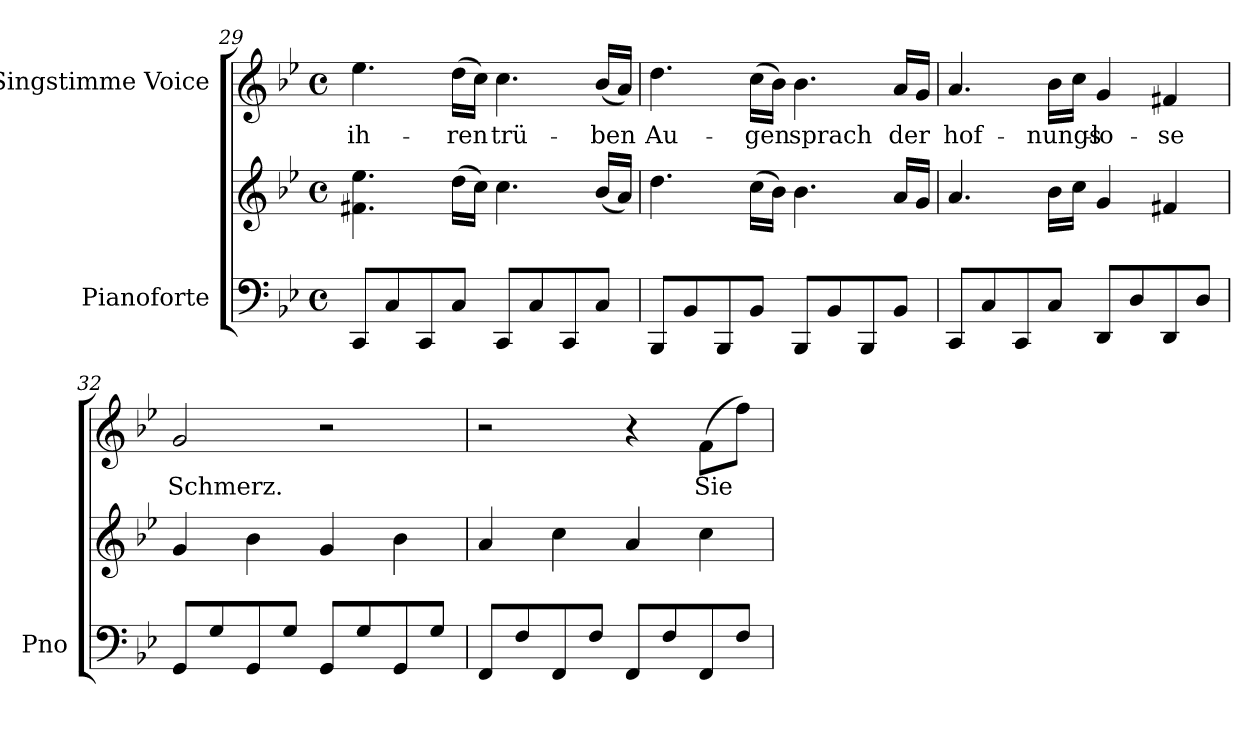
**kern	**kern	**kern	**text
*part2	*part2	*part1	*part1
*staff3	*staff2	*staff1	*staff1
*I"Pianoforte	*	*I"Singstimme Voice	*
*I'Pno	*	*	*
*clefF4	*clefG2	*clefG2	*
*k[b-e-]	*k[b-e-]	*k[b-e-]	*
*M4/4	*M4/4	*M4/4	*
*met(c)	*met(c)	*met(c)	*
=29	=29	=29	=29
8CC/L	4.f#X\ 4.ee-\	4.ee-\	ih-
8C/	.	.	.
8CC/	.	.	.
8C/J	(16dd\LL	(16dd\LL	-ren
.	16cc\JJ)	16cc\JJ)	.
8CC/L	4.cc\	4.cc\	trü-
8C/	.	.	.
8CC/	.	.	.
8C/J	(16b-/LL	(16b-/LL	-ben
.	16a/JJ)	16a/JJ)	.
=30	=30	=30	=30
8BBB-/L	4.dd\	4.dd\	Au-
8BB-/	.	.	.
8BBB-/	.	.	.
8BB-/J	(16cc\LL	(16cc\LL	-gen
.	16b-\JJ)	16b-\JJ)	.
8BBB-/L	4.b-\	4.b-\	sprach
8BB-/	.	.	.
8BBB-/	.	.	.
8BB-/J	16a/LL	16a/LL	der
.	16g/JJ	16g/JJ	.
=31	=31	=31	=31
8CC/L	4.a/	4.a/	hof-
8C/	.	.	.
8CC/	.	.	.
8C/J	16b-\LL	16b-\LL	-nungs-
.	16cc\JJ	16cc\JJ	.
8DD/L	4g/	4g/	-lo-
8D/	.	.	.
8DD/	4f#X/	4f#X/	-se
8D/J	.	.	.
=32	=32	=32	=32
8GG/L	4g/	2g/	Schmerz.
8G/	.	.	.
8GG/	4b-\	.	.
8G/J	.	.	.
8GG/L	4g/	2r	.
8G/	.	.	.
8GG/	4b-\	.	.
8G/J	.	.	.
=33	=33	=33	=33
8FF/L	4a/	2r	.
8F/	.	.	.
8FF/	4cc\	.	.
8F/J	.	.	.
8FF/L	4a/	4r	.
8F/	.	.	.
8FF/	4cc\	(8f\L	Sie
8F/J	.	8ff\J)	.
=	=	=	=
*-	*-	*-	*-
